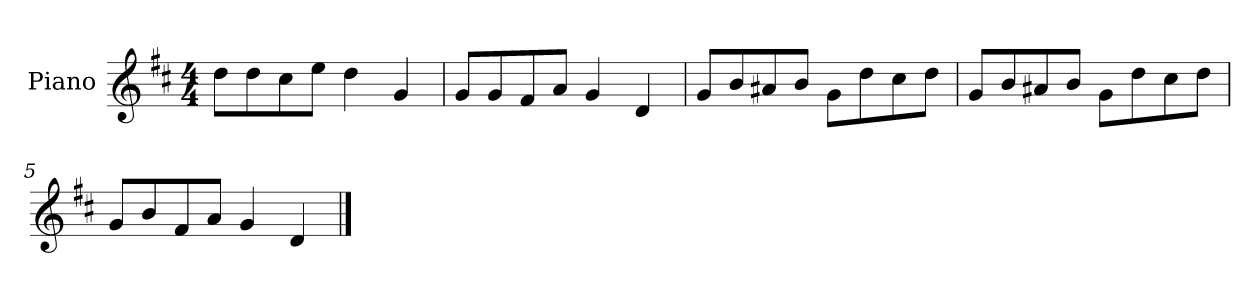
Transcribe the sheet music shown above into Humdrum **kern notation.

**kern
*part1
*staff1
*I"Piano
*I'P-no
*clefG2
*k[f#c#]
*M4/4
*MM90
=1
8dd\L
8dd\
8cc#\
8ee\J
4dd\
4g/
=2
8g/L
8g/
8f#/
8a/J
4g/
4d/
=3
8g/L
8b/
8a#X/
8b/J
8g\L
8dd\
8cc#\
8dd\J
=4
8g/L
8b/
8a#X/
8b/J
8g\L
8dd\
8cc#\
8dd\J
=5
8g/L
8b/
8f#/
8a/J
4g/
4d/
==
*-
